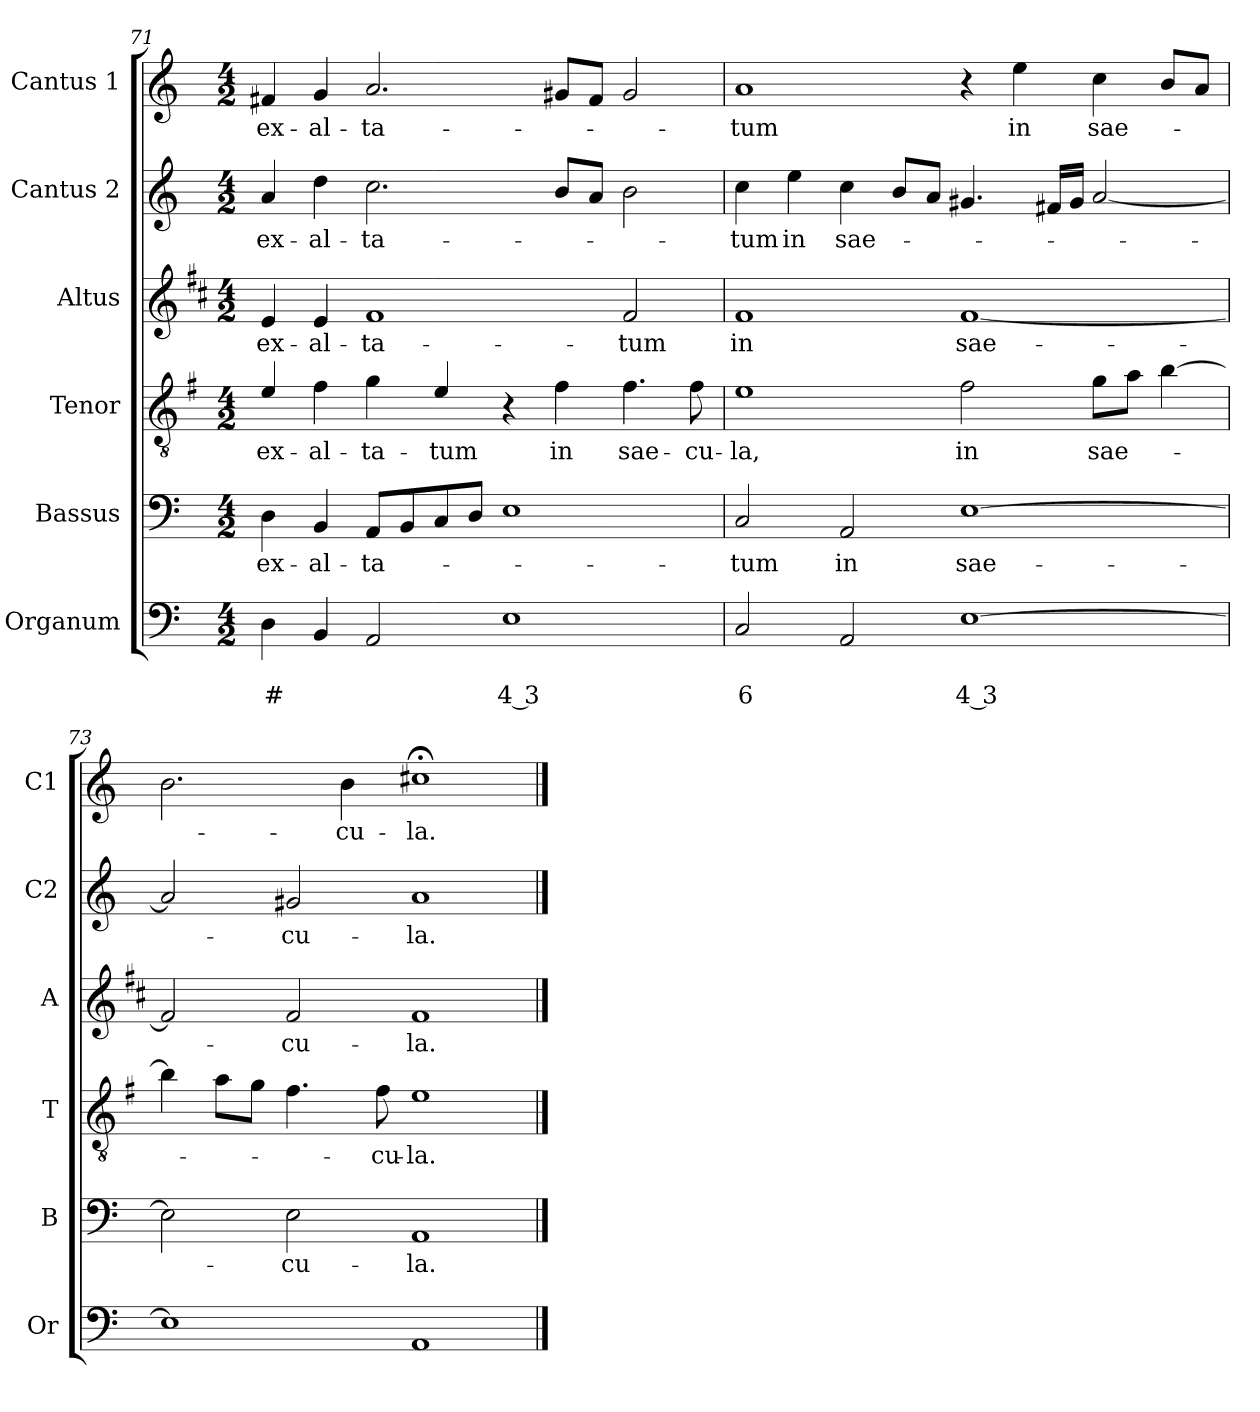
**kern	**text	**text	**kern	**text	**kern	**text	**kern	**text	**kern	**text	**kern	**text
*part6	*part6	*part6	*part5	*part5	*part4	*part4	*part3	*part3	*part2	*part2	*part1	*part1
*staff6	*staff6	*staff6	*staff5	*staff5	*staff4	*staff4	*staff3	*staff3	*staff2	*staff2	*staff1	*staff1
*I"Organum	*	*	*I"Bassus	*	*I"Tenor	*	*I"Altus	*	*I"Cantus 2	*	*I"Cantus 1	*
*I'Or	*	*	*I'B	*	*I'T	*	*I'A	*	*I'C2	*	*I'C1	*
*clefF4	*	*	*clefF4	*	*clefGv2	*	*clefG2	*	*clefG2	*	*clefG2	*
*	*	*	*	*	*ITrd4c7	*	*ITrd1c2	*	*	*	*	*
*k[]	*	*	*k[]	*	*k[]	*	*k[]	*	*k[]	*	*k[]	*
*C:	*	*	*C:	*	*C:	*	*C:	*	*C:	*	*C:	*
*M4/2	*	*	*M4/2	*	*M4/2	*	*M4/2	*	*M4/2	*	*M4/2	*
=71	=71	=71	=71	=71	=71	=71	=71	=71	=71	=71	=71	=71
!	!	!LO:LY:b	!	!LO:LY:b	!	!LO:LY:b	!	!LO:LY:b	!	!LO:LY:b	!	!LO:LY:b
4D\	.	#	4D\	ex-	4A/	ex-	4d/	ex-	4a/	ex-	4f#X/	ex-
!	!	!	!	!LO:LY:b	!	!LO:LY:b	!	!LO:LY:b	!	!LO:LY:b	!	!LO:LY:b
4BB/	.	.	4BB/	-al-	4B\	-al-	4d/	-al-	4dd\	-al-	4g/	-al-
!	!	!	!	!LO:LY:b	!	!LO:LY:b	!	!LO:LY:b	!	!LO:LY:b	!	!LO:LY:b
2AA/	.	.	8AA/L	-ta-	4c\	-ta-	1e	-ta-	2.cc\	-ta-	2.a/	-ta-
.	.	.	8BB/	.	.	.	.	.	.	.	.	.
!	!	!	!	!	!	!LO:LY:b	!	!	!	!	!	!
.	.	.	8C/	.	4A/	-tum	.	.	.	.	.	.
.	.	.	8D/J	.	.	.	.	.	.	.	.	.
!	!	!LO:LY:b	!	!	!	!	!	!	!	!	!	!
1E	.	4 3	1E	.	4r	.	.	.	.	.	.	.
!	!	!	!	!	!	!LO:LY:b	!	!	!	!	!	!
.	.	.	.	.	4B\	in	.	.	8b/L	.	8g#X/L	.
.	.	.	.	.	.	.	.	.	8a/J	.	8f#/J	.
!	!	!	!	!	!	!LO:LY:b	!	!LO:LY:b	!	!	!	!
.	.	.	.	.	4.B\	sae-	2e/	-tum	2b\	.	2g#/	.
!	!	!	!	!	!	!LO:LY:b	!	!	!	!	!	!
.	.	.	.	.	8B\	-cu-	.	.	.	.	.	.
=72	=72	=72	=72	=72	=72	=72	=72	=72	=72	=72	=72	=72
!	!	!LO:LY:b	!	!LO:LY:b	!	!LO:LY:b	!	!LO:LY:b	!	!LO:LY:b	!	!LO:LY:b
2C/	.	6	2C/	-tum	1A	-la,	1e	in	4cc\	-tum	1a	-tum
!	!	!	!	!	!	!	!	!	!	!LO:LY:b	!	!
.	.	.	.	.	.	.	.	.	4ee\	in	.	.
!	!	!	!	!LO:LY:b	!	!	!	!	!	!LO:LY:b	!	!
2AA/	.	.	2AA/	in	.	.	.	.	4cc\	sae-	.	.
.	.	.	.	.	.	.	.	.	8b/L	.	.	.
.	.	.	.	.	.	.	.	.	8a/J	.	.	.
!	!	!LO:LY:b	!	!LO:LY:b	!	!LO:LY:b	!	!LO:LY:b	!	!	!	!
[1E	.	4 3	[1E	sae-	2B\	in	[1e	sae-	4.g#X/	.	4r	.
!	!	!	!	!	!	!	!	!	!	!	!	!LO:LY:b
.	.	.	.	.	.	.	.	.	.	.	4ee\	in
.	.	.	.	.	.	.	.	.	16f#X/LL	.	.	.
.	.	.	.	.	.	.	.	.	16g#/JJ	.	.	.
!	!	!	!	!	!	!LO:LY:b	!	!	!	!	!	!LO:LY:b
.	.	.	.	.	8c\L	sae-	.	.	[2a/	.	4cc\	sae-
.	.	.	.	.	8d\J	.	.	.	.	.	.	.
.	.	.	.	.	[4e\	.	.	.	.	.	8b/L	.
.	.	.	.	.	.	.	.	.	.	.	8a/J	.
=73	=73	=73	=73	=73	=73	=73	=73	=73	=73	=73	=73	=73
1E]	.	.	2E\]	.	4e\]	.	2e/]	.	2a/]	.	2.b\	.
.	.	.	.	.	8d\L	.	.	.	.	.	.	.
.	.	.	.	.	8c\J	.	.	.	.	.	.	.
!	!	!	!	!LO:LY:b	!	!	!	!LO:LY:b	!	!LO:LY:b	!	!
.	.	.	2E\	-cu-	4.B\	.	2e/	-cu-	2g#X/	-cu-	.	.
!	!	!	!	!	!	!	!	!	!	!	!	!LO:LY:b
.	.	.	.	.	.	.	.	.	.	.	4b\	-cu-
!	!	!	!	!	!	!LO:LY:b	!	!	!	!	!	!
.	.	.	.	.	8B\	-cu-	.	.	.	.	.	.
!	!	!	!	!LO:LY:b	!	!LO:LY:b	!	!LO:LY:b	!	!LO:LY:b	!	!LO:LY:b
1AA	.	.	1AA	-la.	1A	-la.	1e	-la.	1a	-la.	1cc#X;<	-la.
==	==	==	==	==	==	==	==	==	==	==	==	==
*-	*-	*-	*-	*-	*-	*-	*-	*-	*-	*-	*-	*-
